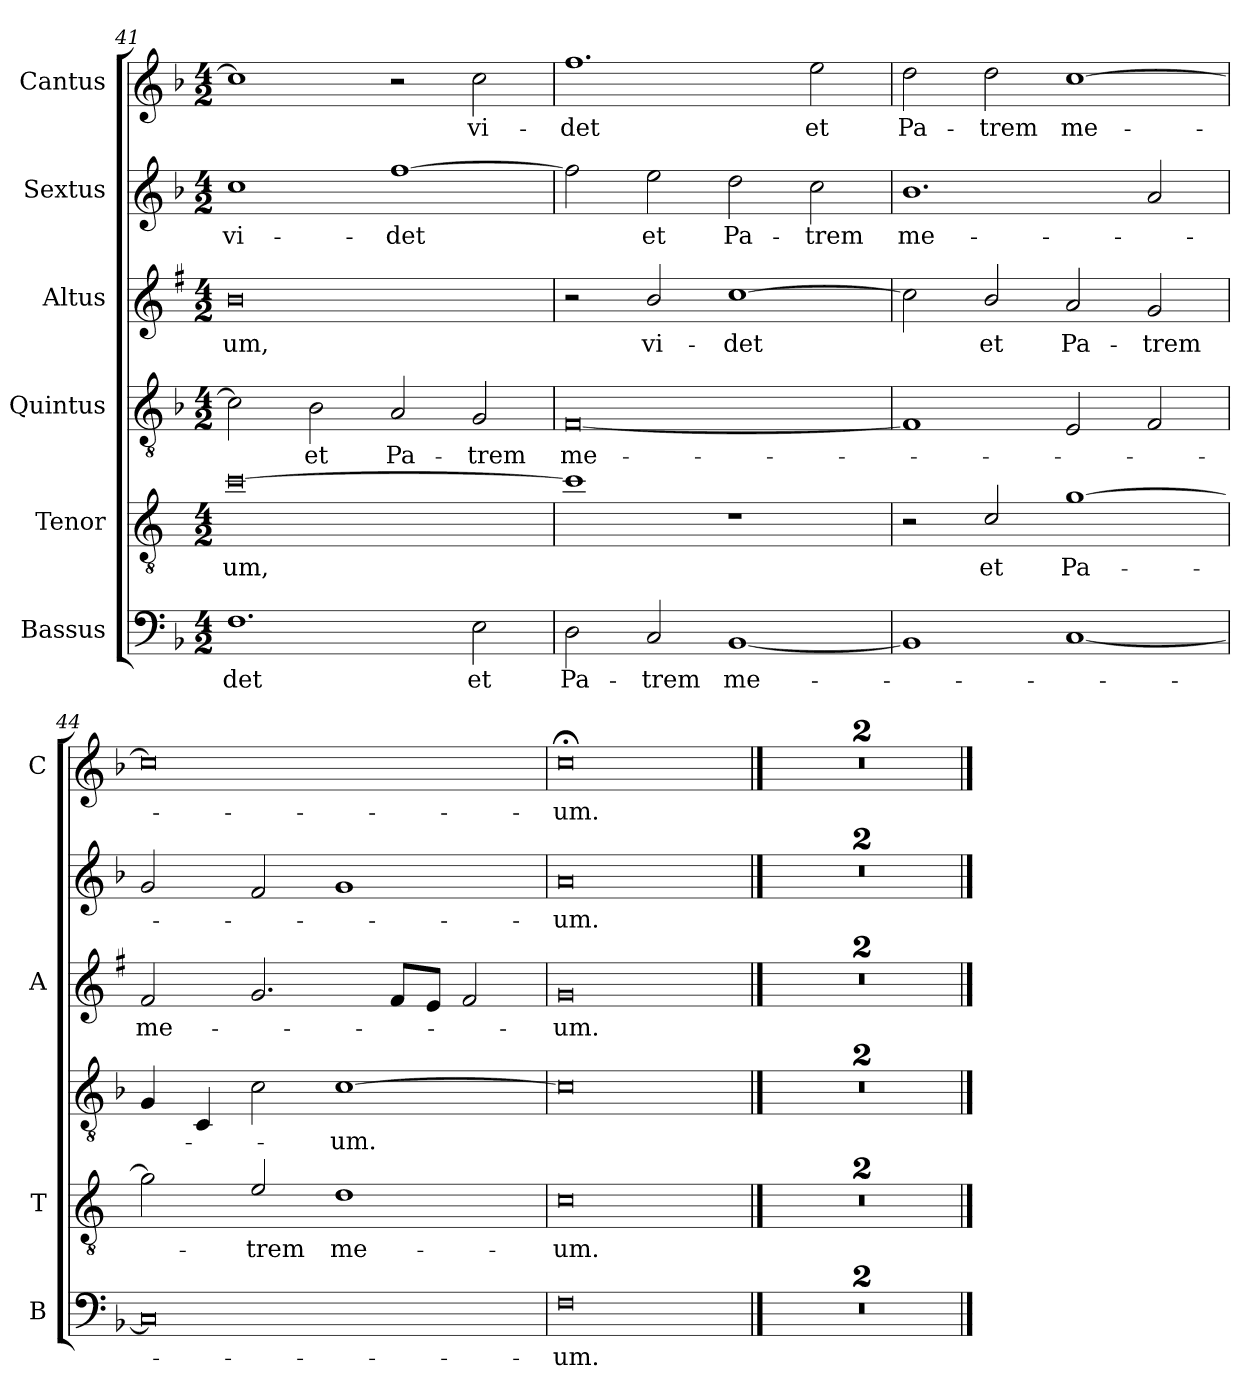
**kern	**text	**kern	**text	**kern	**text	**kern	**text	**kern	**text	**kern	**text
*part6	*part6	*part5	*part5	*part4	*part4	*part3	*part3	*part2	*part2	*part1	*part1
*staff6	*staff6	*staff5	*staff5	*staff4	*staff4	*staff3	*staff3	*staff2	*staff2	*staff1	*staff1
*I"Bassus	*	*I"Tenor	*	*I"Quintus	*	*I"Altus	*	*I"Sextus	*	*I"Cantus	*
*I'B	*	*I'T	*	*	*	*I'A	*	*	*	*I'C	*
*clefF4	*	*clefGv2	*	*clefGv2	*	*clefG2	*	*clefG2	*	*clefG2	*
*	*	*ITrd4c7	*	*	*	*ITrd1c2	*	*	*	*	*
*k[b-]	*	*k[b-]	*	*k[b-]	*	*k[b-]	*	*k[b-]	*	*k[b-]	*
*F:	*	*F:	*	*F:	*	*F:	*	*F:	*	*F:	*
*M4/2	*	*M4/2	*	*M4/2	*	*M4/2	*	*M4/2	*	*M4/2	*
=41	=41	=41	=41	=41	=41	=41	=41	=41	=41	=41	=41
!	!LO:LY:b	!	!LO:LY:b	!	!	!	!LO:LY:b	!	!LO:LY:b	!	!
1.F	-det	[0f	-um,	2c\]	.	0a	-um,	1cc	vi-	1cc]	.
!	!	!	!	!	!LO:LY:b	!	!	!	!	!	!
.	.	.	.	2B-\	et	.	.	.	.	.	.
!	!	!	!	!	!LO:LY:b	!	!	!	!LO:LY:b	!	!
.	.	.	.	2A/	Pa-	.	.	[1ff	-det	2r	.
!	!LO:LY:b	!	!	!	!LO:LY:b	!	!	!	!	!	!LO:LY:b
2E\	et	.	.	2G/	-trem	.	.	.	.	2cc\	vi-
!!LO:LB:g=z
=42	=42	=42	=42	=42	=42	=42	=42	=42	=42	=42	=42
!	!LO:LY:b	!	!	!	!LO:LY:b	!	!	!	!	!	!LO:LY:b
2D\	Pa-	1f]	.	[0F	me-	2r	.	2ff\]	.	1.ff	-det
!	!LO:LY:b	!	!	!	!	!	!LO:LY:b	!	!LO:LY:b	!	!
2C/	-trem	.	.	.	.	2a/	vi-	2ee\	et	.	.
!	!LO:LY:b	!	!	!	!	!	!LO:LY:b	!	!LO:LY:b	!	!
[1BB-	me-	1r	.	.	.	[1b-	-det	2dd\	Pa-	.	.
!	!	!	!	!	!	!	!	!	!LO:LY:b	!	!LO:LY:b
.	.	.	.	.	.	.	.	2cc\	-trem	2ee\	et
=43	=43	=43	=43	=43	=43	=43	=43	=43	=43	=43	=43
!	!	!	!	!	!	!	!	!	!LO:LY:b	!	!LO:LY:b
1BB-]	.	2r	.	1F]	.	2b-\]	.	1.b-	me-	2dd\	Pa-
!	!	!	!LO:LY:b	!	!	!	!LO:LY:b	!	!	!	!LO:LY:b
.	.	2F/	et	.	.	2a/	et	.	.	2dd\	-trem
!	!	!	!LO:LY:b	!	!	!	!LO:LY:b	!	!	!	!LO:LY:b
[1C	.	[1c	Pa-	2E/	.	2g/	Pa-	.	.	[1cc	me-
!	!	!	!	!	!	!	!LO:LY:b	!	!	!	!
.	.	.	.	2F/	.	2f/	-trem	2a/	.	.	.
=44	=44	=44	=44	=44	=44	=44	=44	=44	=44	=44	=44
!	!	!	!	!	!	!	!LO:LY:b	!	!	!	!
0C]	.	2c\]	.	4G/	.	2e/	me-	2g/	.	0cc]	.
.	.	.	.	4C/	.	.	.	.	.	.	.
!	!	!	!LO:LY:b	!	!	!	!	!	!	!	!
.	.	2A/	-trem	2c\	.	2.f/	.	2f/	.	.	.
!	!	!	!LO:LY:b	!	!LO:LY:b	!	!	!	!	!	!
.	.	1G	me-	[1c	-um.	.	.	1g	.	.	.
.	.	.	.	.	.	8e/L	.	.	.	.	.
.	.	.	.	.	.	8d/J	.	.	.	.	.
.	.	.	.	.	.	2e/	.	.	.	.	.
=45	=45	=45	=45	=45	=45	=45	=45	=45	=45	=45	=45
!	!LO:LY:b	!	!LO:LY:b	!	!	!	!LO:LY:b	!	!LO:LY:b	!	!LO:LY:b
0F	-um.	0F	-um.	0c]	.	0f	-um.	0a	-um.	0cc;<	-um.
==46	==46	==46	==46	==46	==46	==46	==46	==46	==46	==46	==46
0r	.	0r	.	0r	.	0r	.	0r	.	0r	.
=47	=47	=47	=47	=47	=47	=47	=47	=47	=47	=47	=47
0r	.	0r	.	0r	.	0r	.	0r	.	0r	.
==	==	==	==	==	==	==	==	==	==	==	==
*-	*-	*-	*-	*-	*-	*-	*-	*-	*-	*-	*-
